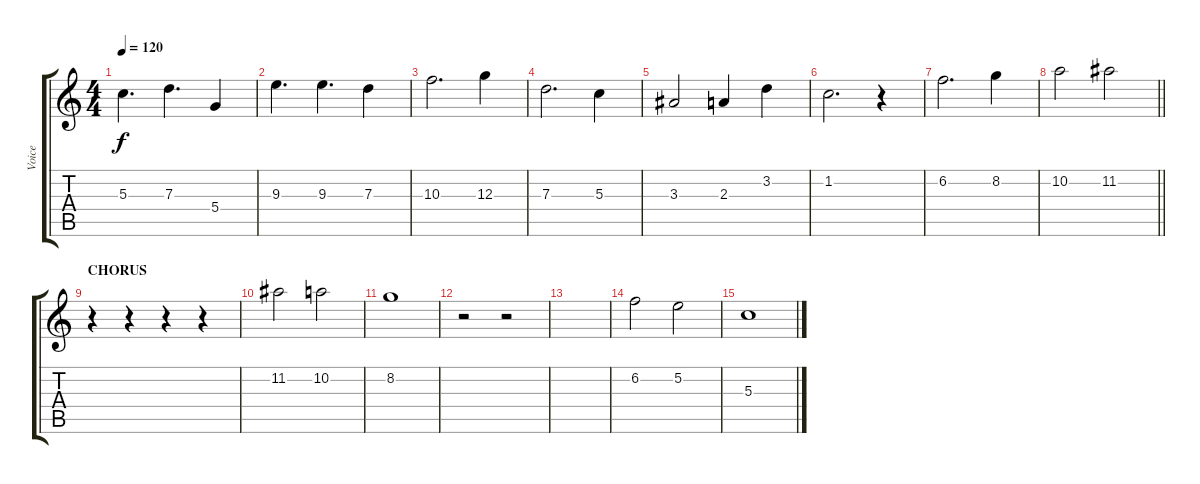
\track ("Voice" "Voice") {instrument contrabass}
\staff {score tabs}
\tuning (E4 B3 G3 D3 A2 E2) {hide}
\ts (4 4)
\tempo 120
\clef g2
\ks c
5.3.4{d dy f} 7.3.4{d} 5.4.4 |
9.3.4{d} 9.3.4{d} 7.3.4 |
10.3.2{d} 12.3.4 |
7.3.2{d} 5.3.4 |
3.3.2 2.3.4 3.2.4 |
1.2.2{d} r.4 |
6.2.2{d} 8.2.4 |
\barLineRight lightlight
10.2.2 11.2.2 |
\section ("" "CHORUS")
r.4 r.4 r.4 r.4 |
11.2.2 10.2.2 |
8.2.1 |
r.2 r.2 |
|
6.2.2 5.2.2 |
5.3.1
